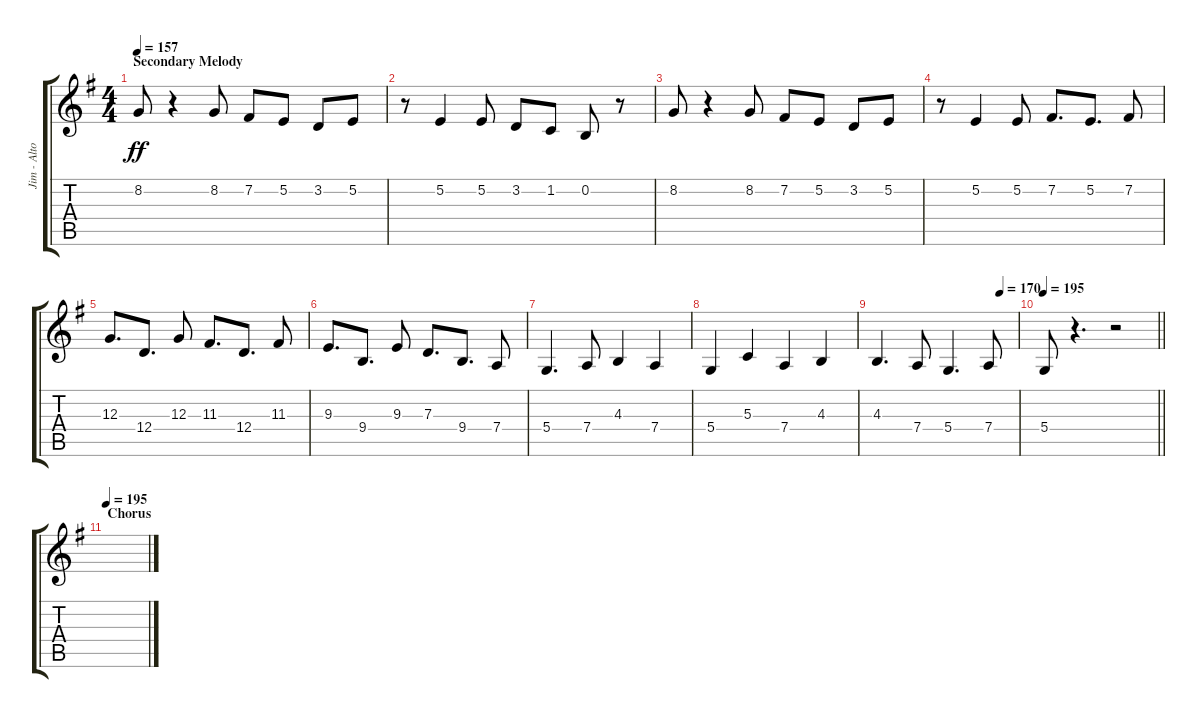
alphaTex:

\track ("Jim - Alto Sax" "Jim - Alto") {instrument altosax}
\staff {score tabs}
\tuning (E4 B3 G3 D3 A2 E2) {hide}
\ts (4 4)
\section ("" "Secondary Melody")
\tempo 157
\clef g2
\ks g
8.2.8{dy ff} r.4 8.2.8 7.2.8 5.2.8 3.2.8 5.2.8 |
r.8 5.2.4 5.2.8 3.2.8 1.2.8 0.2.8 r.8 |
8.2.8 r.4 8.2.8 7.2.8 5.2.8 3.2.8 5.2.8 |
r.8 5.2.4 5.2.8 7.2.8{d} 5.2.8{d} 7.2.8 |
12.3.8{d} 12.4.8{d} 12.3.8 11.3.8{d} 12.4.8{d} 11.3.8 |
9.3.8{d} 9.4.8{d} 9.3.8 7.3.8{d} 9.4.8{d} 7.4.8 |
5.4.4{d} 7.4.8 4.3.4 7.4.4 |
5.4.4 5.3.4 7.4.4 4.3.4 |
\tempo (170 0.875)
4.3.4{d} 7.4.8 5.4.4{d} 7.4.8 |
\tempo 195
\barLineRight lightlight
5.4.8 r.4{d} r.2 |
\section ("" "Chorus")
\tempo 195
